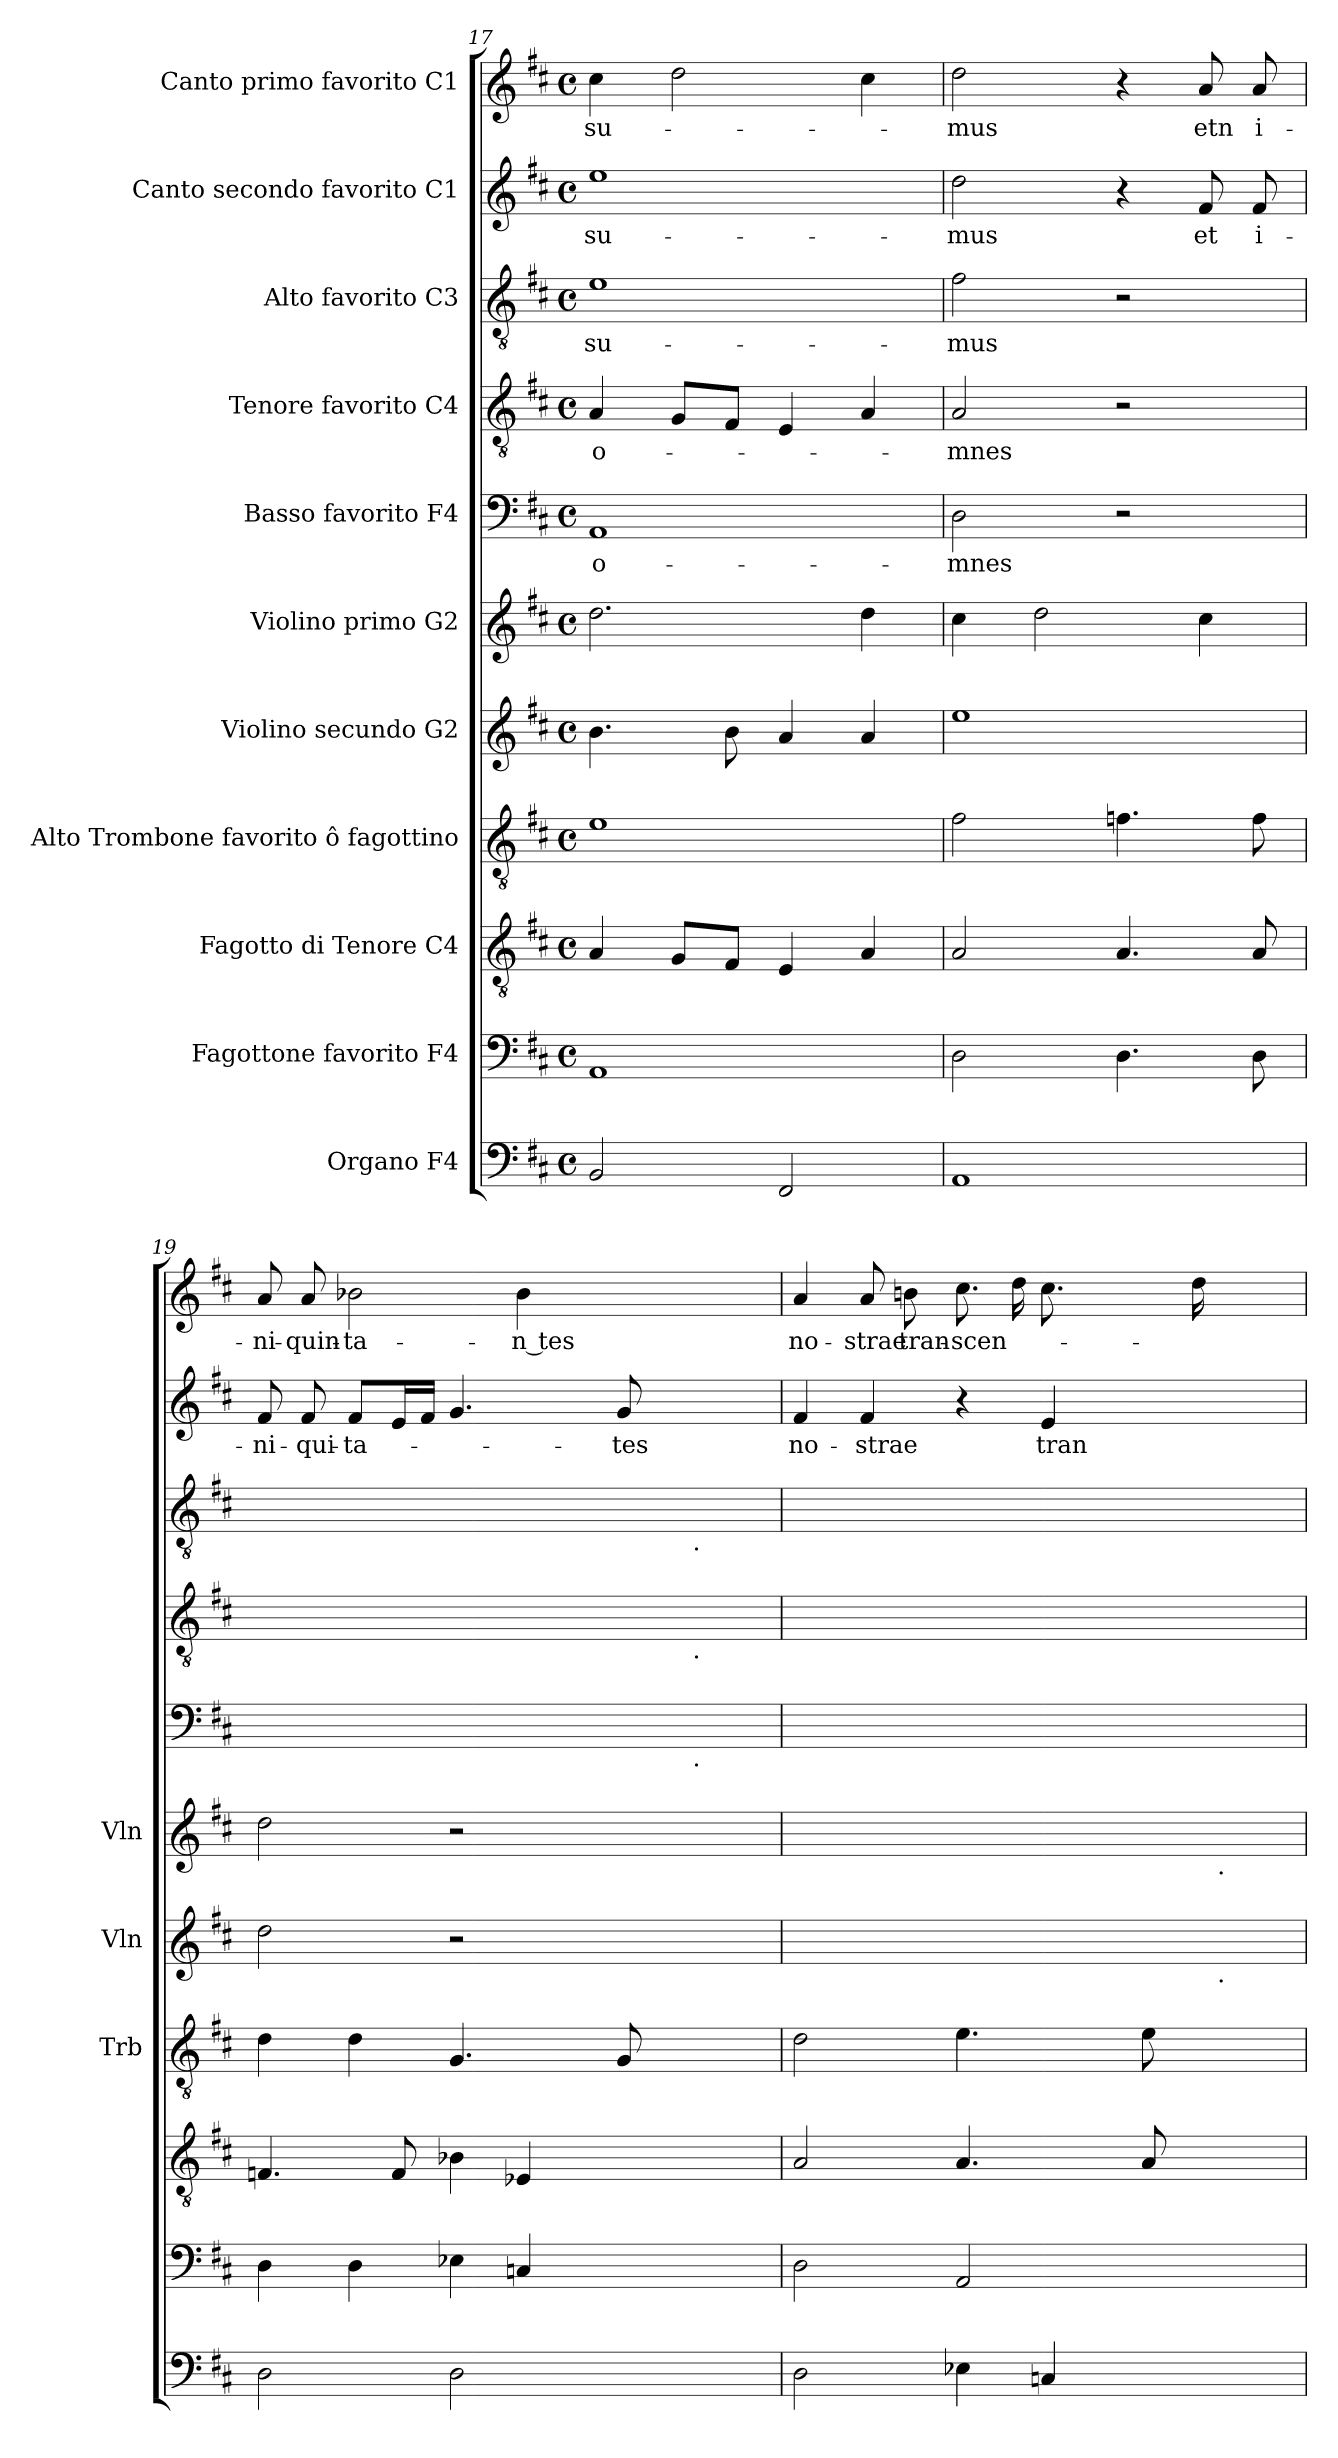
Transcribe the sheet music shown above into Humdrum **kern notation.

**kern	**kern	**kern	**kern	**kern	**kern	**kern	**text	**kern	**text	**kern	**text	**kern	**text	**kern	**text
*part11	*part10	*part9	*part8	*part7	*part6	*part5	*part5	*part4	*part4	*part3	*part3	*part2	*part2	*part1	*part1
*staff11	*staff10	*staff9	*staff8	*staff7	*staff6	*staff5	*staff5	*staff4	*staff4	*staff3	*staff3	*staff2	*staff2	*staff1	*staff1
*I"Organo  F4	*I"Fagottone favorito  F4	*I"Fagotto di Tenore  C4	*I"Alto Trombone favorito  ô fagottino	*I"Violino secundo  G2	*I"Violino primo  G2	*I"Basso favorito  F4	*	*I"Tenore favorito  C4	*	*I"Alto favorito  C3	*	*I"Canto secondo favorito  C1	*	*I"Canto primo favorito  C1	*
*	*	*	*I'Trb	*I'Vln	*I'Vln	*	*	*	*	*	*	*	*	*	*
*clefF4	*clefF4	*clefGv2	*clefGv2	*clefG2	*clefG2	*clefF4	*	*clefGv2	*	*clefGv2	*	*clefG2	*	*clefG2	*
*k[f#c#]	*k[f#c#]	*k[f#c#]	*k[f#c#]	*k[f#c#]	*k[f#c#]	*k[f#c#]	*	*k[f#c#]	*	*k[f#c#]	*	*k[f#c#]	*	*k[f#c#]	*
*D:	*D:	*D:	*D:	*D:	*D:	*D:	*	*D:	*	*D:	*	*D:	*	*D:	*
*M4/4	*M4/4	*M4/4	*M4/4	*M4/4	*M4/4	*M4/4	*	*M4/4	*	*M4/4	*	*M4/4	*	*M4/4	*
*met(c)	*met(c)	*met(c)	*met(c)	*met(c)	*met(c)	*met(c)	*	*met(c)	*	*met(c)	*	*met(c)	*	*met(c)	*
=17	=17	=17	=17	=17	=17	=17	=17	=17	=17	=17	=17	=17	=17	=17	=17
!	!	!	!	!	!	!	!LO:LY:b	!	!LO:LY:b	!	!LO:LY:b	!	!LO:LY:b	!	!LO:LY:b
2BB/	1AA	4A/	1e	4.b\	2.dd\	1AA	o-	4A/	o-	1e	su-	1ee	su-	4cc#\	su-
.	.	8G/L	.	.	.	.	.	8G/L	.	.	.	.	.	2dd\	.
.	.	8F#/J	.	8b\	.	.	.	8F#/J	.	.	.	.	.	.	.
2FF#/	.	4E/	.	4a/	.	.	.	4E/	.	.	.	.	.	.	.
.	.	4A/	.	4a/	4dd\	.	.	4A/	.	.	.	.	.	4cc#\	.
=18	=18	=18	=18	=18	=18	=18	=18	=18	=18	=18	=18	=18	=18	=18	=18
!	!	!	!	!	!	!	!LO:LY:b	!	!LO:LY:b	!	!LO:LY:b	!	!LO:LY:b	!	!LO:LY:b
1AA	2D\	2A/	2f#\	1ee	4cc#\	2D\	-mnes	2A/	-mnes	2f#\	-mus	2dd\	-mus	2dd\	-mus
.	.	.	.	.	2dd\	.	.	.	.	.	.	.	.	.	.
.	4.D\	4.A/	4.fn\	.	.	2r	.	2r	.	2r	.	4r	.	4r	.
!	!	!	!	!	!	!	!	!	!	!	!	!	!LO:LY:b	!	!LO:LY:b
.	.	.	.	.	4cc#\	.	.	.	.	.	.	8f#/	et	8a/	etn
!	!	!	!	!	!	!	!	!	!	!	!	!	!LO:LY:b	!	!LO:LY:b
.	8D\	8A/	8f\	.	.	.	.	.	.	.	.	8f#/	i-	8a/	i-
=19	=19	=19	=19	=19	=19	=19	=19	=19	=19	=19	=19	=19	=19	=19	=19
!	!	!	!	!	!	!	!	!	!	!	!	!	!LO:LY:b	!	!LO:LY:b
2D\	4D\	4.Fn/	4d\	2dd\	2dd\	4ryy	.	4ryy	.	4ryy	.	8f#/	-ni-	8a/	-ni-
!	!	!	!	!	!	!	!	!	!	!	!	!	!LO:LY:b	!	!LO:LY:b
.	.	.	.	.	.	.	.	.	.	.	.	8f#/	-qui-	8a/	-quin-
!	!	!	!	!	!	!	!	!	!	!	!	!	!LO:LY:b	!	!LO:LY:b
.	4D\	.	4d\	.	.	4ryy	.	4ryy	.	4ryy	.	8f#/L	-ta-	2b-X\	-ta-
.	.	8F/	.	.	.	.	.	.	.	.	.	16e/L	.	.	.
.	.	.	.	.	.	.	.	.	.	.	.	16f#/JJ	.	.	.
2D\	4E-X\	4B-X\	4.G/	2r	2r	4ryy	.	4ryy	.	4ryy	.	4.g/	.	.	.
!	!	!	!	!	!	!	!	!	!	!	!	!	!	!	!LO:LY:b
.	4Cn/	4E-X/	.	.	.	64ryy	.	64ryy	.	64ryy	.	.	.	4b-\	-n tes
.	.	.	.	.	.	64ryy	.	64ryy	.	64ryy	.	.	.	.	.
.	.	.	.	.	.	64ryy	.	64ryy	.	64ryy	.	.	.	.	.
.	.	.	.	.	.	64ryy	.	64ryy	.	64ryy	.	.	.	.	.
.	.	.	.	.	.	64ryy	.	64ryy	.	64ryy	.	.	.	.	.
.	.	.	.	.	.	64ryy	.	64ryy	.	64ryy	.	.	.	.	.
.	.	.	.	.	.	64ryy	.	64ryy	.	64ryy	.	.	.	.	.
.	.	.	.	.	.	64ryy	.	64ryy	.	64ryy	.	.	.	.	.
!	!	!	!	!	!	!	!	!	!	!	!	!	!LO:LY:b	!	!
.	.	.	8G/	.	.	64ryy	.	64ryy	.	64ryy	.	8g/	-tes	.	.
.	.	.	.	.	.	64ryy	.	64ryy	.	64ryy	.	.	.	.	.
.	.	.	.	.	.	64ryy	.	64ryy	.	64ryy	.	.	.	.	.
.	.	.	.	.	.	64ryy	.	64ryy	.	64ryy	.	.	.	.	.
.	.	.	.	.	.	64ryy	.	64ryy	.	64ryy	.	.	.	.	.
.	.	.	.	.	.	64ryy	.	64ryy	.	64ryy	.	.	.	.	.
!	!	!	!	!	!	!	!	!	!	!LO:TX:b:t=.	!	!	!	!	!
!	!	!	!	!	!	!	!	!LO:TX:b:t=.	!	!	!	!	!	!	!
!	!	!	!	!	!	!LO:TX:b:t=.	!	!	!	!	!	!	!	!	!
.	.	.	.	.	.	64ryy	.	64ryy	.	64ryy	.	.	.	.	.
.	.	.	.	.	.	4ryy	.	4ryy	.	4ryy	.	.	.	.	.
8...ryy	8...ryy	8...ryy	8...ryy	8...ryy	8...ryy	.	.	.	.	.	.	8...ryy	.	8...ryy	.
=20	=20	=20	=20	=20	=20	=20	=20	=20	=20	=20	=20	=20	=20	=20	=20
!	!	!	!	!	!	!	!	!	!	!	!	!	!LO:LY:b	!	!LO:LY:b
2D\	2D\	2A/	2d\	4ryy	4ryy	4ryy	.	4ryy	.	4ryy	.	4f#/	no-	4a/	no-
!	!	!	!	!	!	!	!	!	!	!	!	!	!LO:LY:b	!	!LO:LY:b
.	.	.	.	4ryy	4ryy	4ryy	.	4ryy	.	4ryy	.	4f#/	-strae	8a/	-strae
!	!	!	!	!	!	!	!	!	!	!	!	!	!	!	!LO:LY:b
.	.	.	.	.	.	.	.	.	.	.	.	.	.	8bn\	tran-
!	!	!	!	!	!	!	!	!	!	!	!	!	!	!	!LO:LY:b
4E-X\	2AA/	4.A/	4.e\	4ryy	4ryy	4ryy	.	4ryy	.	4ryy	.	4r	.	8.cc#\L	-scen-
.	.	.	.	.	.	.	.	.	.	.	.	.	.	16dd\L	.
!	!	!	!	!	!	!	!	!	!	!	!	!	!LO:LY:b	!	!
4Cn/	.	.	.	64ryy	64ryy	64ryy	.	64ryy	.	64ryy	.	4e/	tran-	8.cc#\	.
.	.	.	.	64ryy	64ryy	4...ryy	.	4...ryy	.	4...ryy	.	.	.	.	.
.	.	.	.	64ryy	64ryy	.	.	.	.	.	.	.	.	.	.
.	.	.	.	64ryy	64ryy	.	.	.	.	.	.	.	.	.	.
.	.	.	.	64ryy	64ryy	.	.	.	.	.	.	.	.	.	.
.	.	.	.	64ryy	64ryy	.	.	.	.	.	.	.	.	.	.
.	.	.	.	64ryy	64ryy	.	.	.	.	.	.	.	.	.	.
.	.	.	.	64ryy	64ryy	.	.	.	.	.	.	.	.	.	.
.	.	8A/	8e\	64ryy	64ryy	.	.	.	.	.	.	.	.	.	.
.	.	.	.	64ryy	64ryy	.	.	.	.	.	.	.	.	.	.
.	.	.	.	64ryy	64ryy	.	.	.	.	.	.	.	.	.	.
.	.	.	.	64ryy	64ryy	.	.	.	.	.	.	.	.	.	.
.	.	.	.	64ryy	64ryy	.	.	.	.	.	.	.	.	16dd\J	.
.	.	.	.	64ryy	64ryy	.	.	.	.	.	.	.	.	.	.
!	!	!	!	!	!LO:TX:b:t=.	!	!	!	!	!	!	!	!	!	!
!	!	!	!	!LO:TX:b:t=.	!	!	!	!	!	!	!	!	!	!	!
.	.	.	.	64ryy	64ryy	.	.	.	.	.	.	.	.	.	.
.	.	.	.	4ryy	4ryy	.	.	.	.	.	.	.	.	.	.
8...ryy	8...ryy	8...ryy	8...ryy	.	.	.	.	.	.	.	.	8...ryy	.	8...ryy	.
=	=	=	=	=	=	=	=	=	=	=	=	=	=	=	=
*-	*-	*-	*-	*-	*-	*-	*-	*-	*-	*-	*-	*-	*-	*-	*-
